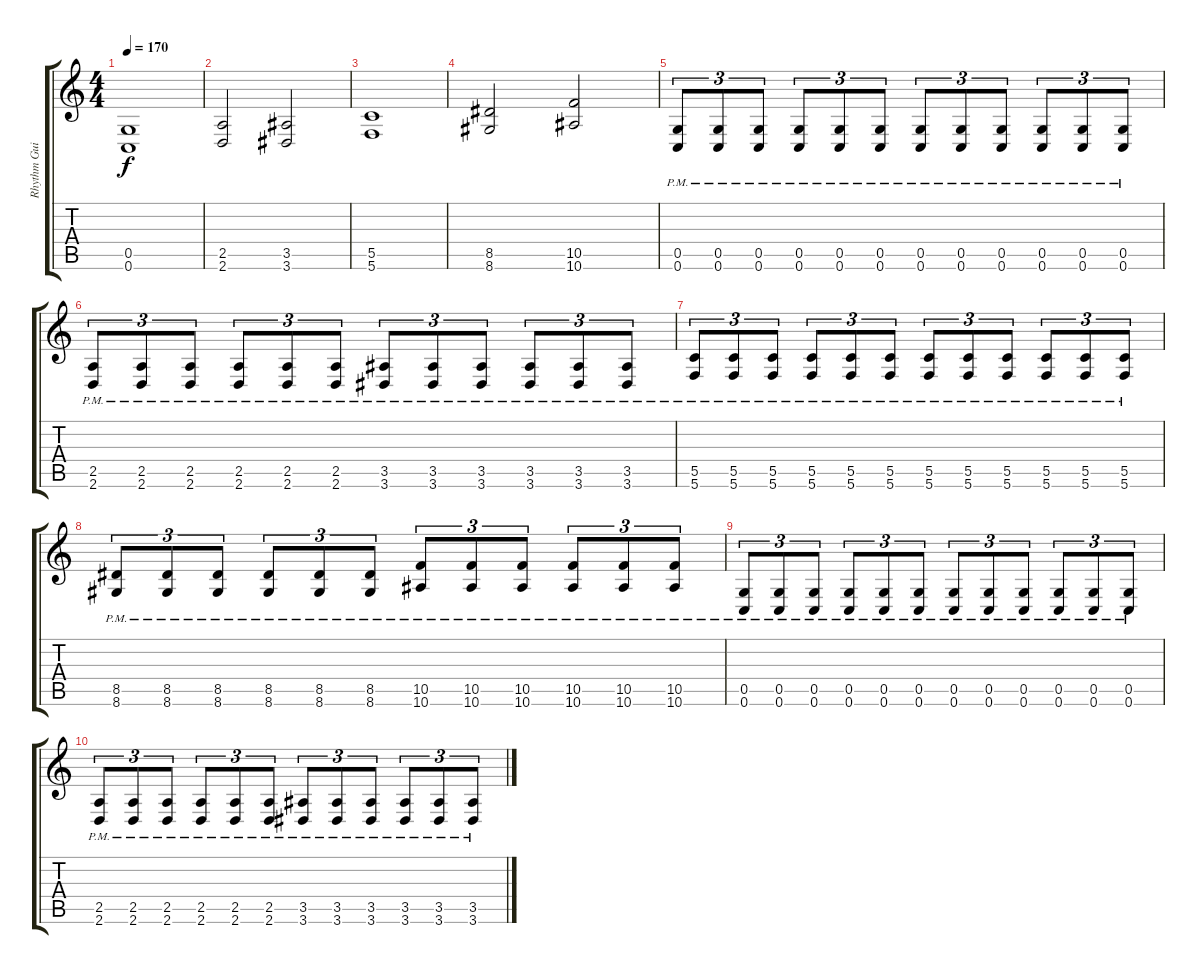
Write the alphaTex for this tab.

\track ("Rhythm Guitar" "Rhythm Gui") {instrument distortionguitar}
\staff {score tabs}
\tuning (D4 A3 F3 C3 G2 C2) {hide}
\ts (4 4)
\tempo 170
\clef g2
\ks c
(0.5 0.6).1{dy f} |
(2.5 2.6).2 (3.5 3.6).2 |
(5.5 5.6).1 |
(8.5 8.6).2 (10.5 10.6).2 |
(0.5{pm} 0.6{pm}).8{tu (3 2)} (0.5{pm} 0.6{pm}).8{tu (3 2)} (0.5{pm} 0.6{pm}).8{tu (3 2)} (0.5{pm} 0.6{pm}).8{tu (3 2)} (0.5{pm} 0.6{pm}).8{tu (3 2)} (0.5{pm} 0.6{pm}).8{tu (3 2)} (0.5{pm} 0.6{pm}).8{tu (3 2)} (0.5{pm} 0.6{pm}).8{tu (3 2)} (0.5{pm} 0.6{pm}).8{tu (3 2)} (0.5{pm} 0.6{pm}).8{tu (3 2)} (0.5{pm} 0.6{pm}).8{tu (3 2)} (0.5{pm} 0.6{pm}).8{tu (3 2)} |
(2.5{pm} 2.6{pm}).8{tu (3 2)} (2.5{pm} 2.6{pm}).8{tu (3 2)} (2.5{pm} 2.6{pm}).8{tu (3 2)} (2.5{pm} 2.6{pm}).8{tu (3 2)} (2.5{pm} 2.6{pm}).8{tu (3 2)} (2.5{pm} 2.6{pm}).8{tu (3 2)} (3.5{pm} 3.6{pm}).8{tu (3 2)} (3.5{pm} 3.6{pm}).8{tu (3 2)} (3.5{pm} 3.6{pm}).8{tu (3 2)} (3.5{pm} 3.6{pm}).8{tu (3 2)} (3.5{pm} 3.6{pm}).8{tu (3 2)} (3.5{pm} 3.6{pm}).8{tu (3 2)} |
(5.5{pm} 5.6{pm}).8{tu (3 2)} (5.5{pm} 5.6{pm}).8{tu (3 2)} (5.5{pm} 5.6{pm}).8{tu (3 2)} (5.5{pm} 5.6{pm}).8{tu (3 2)} (5.5{pm} 5.6{pm}).8{tu (3 2)} (5.5{pm} 5.6{pm}).8{tu (3 2)} (5.5{pm} 5.6{pm}).8{tu (3 2)} (5.5{pm} 5.6{pm}).8{tu (3 2)} (5.5{pm} 5.6{pm}).8{tu (3 2)} (5.5{pm} 5.6{pm}).8{tu (3 2)} (5.5{pm} 5.6{pm}).8{tu (3 2)} (5.5{pm} 5.6{pm}).8{tu (3 2)} |
(8.5{pm} 8.6{pm}).8{tu (3 2)} (8.5{pm} 8.6{pm}).8{tu (3 2)} (8.5{pm} 8.6{pm}).8{tu (3 2)} (8.5{pm} 8.6{pm}).8{tu (3 2)} (8.5{pm} 8.6{pm}).8{tu (3 2)} (8.5{pm} 8.6{pm}).8{tu (3 2)} (10.5{pm} 10.6{pm}).8{tu (3 2)} (10.5{pm} 10.6{pm}).8{tu (3 2)} (10.5{pm} 10.6{pm}).8{tu (3 2)} (10.5{pm} 10.6{pm}).8{tu (3 2)} (10.5{pm} 10.6{pm}).8{tu (3 2)} (10.5{pm} 10.6{pm}).8{tu (3 2)} |
(0.5{pm} 0.6{pm}).8{tu (3 2)} (0.5{pm} 0.6{pm}).8{tu (3 2)} (0.5{pm} 0.6{pm}).8{tu (3 2)} (0.5{pm} 0.6{pm}).8{tu (3 2)} (0.5{pm} 0.6{pm}).8{tu (3 2)} (0.5{pm} 0.6{pm}).8{tu (3 2)} (0.5{pm} 0.6{pm}).8{tu (3 2)} (0.5{pm} 0.6{pm}).8{tu (3 2)} (0.5{pm} 0.6{pm}).8{tu (3 2)} (0.5{pm} 0.6{pm}).8{tu (3 2)} (0.5{pm} 0.6{pm}).8{tu (3 2)} (0.5{pm} 0.6{pm}).8{tu (3 2)} |
(2.5{pm} 2.6{pm}).8{tu (3 2)} (2.5{pm} 2.6{pm}).8{tu (3 2)} (2.5{pm} 2.6{pm}).8{tu (3 2)} (2.5{pm} 2.6{pm}).8{tu (3 2)} (2.5{pm} 2.6{pm}).8{tu (3 2)} (2.5{pm} 2.6{pm}).8{tu (3 2)} (3.5{pm} 3.6{pm}).8{tu (3 2)} (3.5{pm} 3.6{pm}).8{tu (3 2)} (3.5{pm} 3.6{pm}).8{tu (3 2)} (3.5{pm} 3.6{pm}).8{tu (3 2)} (3.5{pm} 3.6{pm}).8{tu (3 2)} (3.5{pm} 3.6{pm}).8{tu (3 2)}
